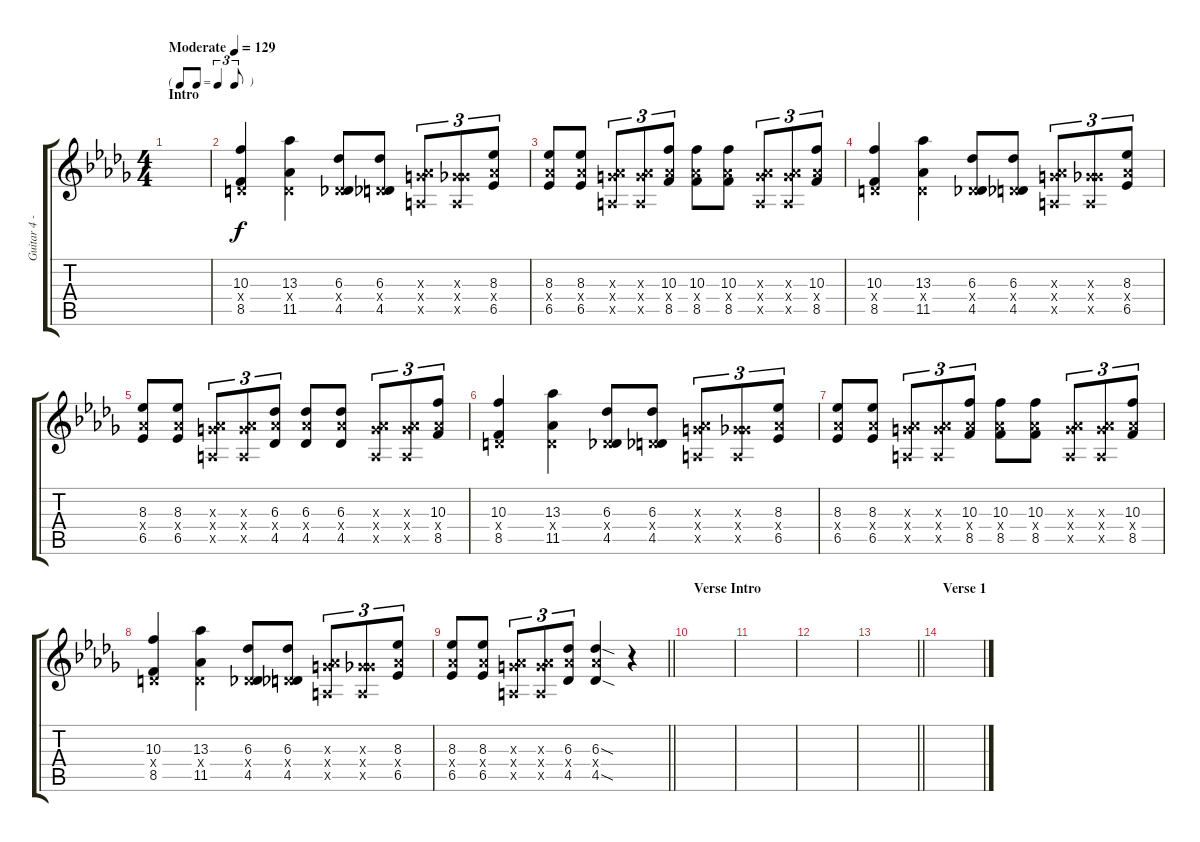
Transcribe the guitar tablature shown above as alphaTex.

\track ("Guitar 4 - Lead 2" "Guitar 4 -") {instrument overdrivenguitar}
\staff {score tabs}
\tuning (E4 B3 G3 D3 A2 E2) {hide}
\ts (4 4)
\tf triplet8th
\section ("" "Intro")
\tempo (129 "Moderate")
\clef g2
\ks db
|
(10.3 0.4{x} 8.5).4 (13.3 0.4{x} 11.5).4 (6.3 0.4{x} 4.5).8 (6.3 0.4{x} 4.5).8 (0.3{x} 6.4{x} 0.5{x}).8{tu (3 2)} (0.3{x} 4.4{x} 0.5{x}).8{tu (3 2)} (8.3 6.4{x} 6.5).8{tu (3 2)} |
(8.3 6.4{x} 6.5).8 (8.3 6.4{x} 6.5).8 (0.3{x} 6.4{x} 0.5{x}).8{tu (3 2)} (0.3{x} 6.4{x} 0.5{x}).8{tu (3 2)} (10.3 6.4{x} 8.5).8{tu (3 2)} (10.3 6.4{x} 8.5).8 (10.3 6.4{x} 8.5).8 (0.3{x} 6.4{x} 0.5{x}).8{tu (3 2)} (0.3{x} 6.4{x} 0.5{x}).8{tu (3 2)} (10.3 6.4{x} 8.5).8{tu (3 2)} |
(10.3 0.4{x} 8.5).4 (13.3 0.4{x} 11.5).4 (6.3 0.4{x} 4.5).8 (6.3 0.4{x} 4.5).8 (0.3{x} 6.4{x} 0.5{x}).8{tu (3 2)} (0.3{x} 4.4{x} 0.5{x}).8{tu (3 2)} (8.3 6.4{x} 6.5).8{tu (3 2)} |
(8.3 6.4{x} 6.5).8 (8.3 6.4{x} 6.5).8 (0.3{x} 6.4{x} 0.5{x}).8{tu (3 2)} (0.3{x} 6.4{x} 0.5{x}).8{tu (3 2)} (6.3 6.4{x} 4.5).8{tu (3 2)} (6.3 6.4{x} 4.5).8 (6.3 6.4{x} 4.5).8 (0.3{x} 6.4{x} 0.5{x}).8{tu (3 2)} (0.3{x} 6.4{x} 0.5{x}).8{tu (3 2)} (10.3 6.4{x} 8.5).8{tu (3 2)} |
(10.3 0.4{x} 8.5).4 (13.3 0.4{x} 11.5).4 (6.3 0.4{x} 4.5).8 (6.3 0.4{x} 4.5).8 (0.3{x} 6.4{x} 0.5{x}).8{tu (3 2)} (0.3{x} 4.4{x} 0.5{x}).8{tu (3 2)} (8.3 6.4{x} 6.5).8{tu (3 2)} |
(8.3 6.4{x} 6.5).8 (8.3 6.4{x} 6.5).8 (0.3{x} 6.4{x} 0.5{x}).8{tu (3 2)} (0.3{x} 6.4{x} 0.5{x}).8{tu (3 2)} (10.3 6.4{x} 8.5).8{tu (3 2)} (10.3 6.4{x} 8.5).8 (10.3 6.4{x} 8.5).8 (0.3{x} 6.4{x} 0.5{x}).8{tu (3 2)} (0.3{x} 6.4{x} 0.5{x}).8{tu (3 2)} (10.3 6.4{x} 8.5).8{tu (3 2)} |
(10.3 0.4{x} 8.5).4 (13.3 0.4{x} 11.5).4 (6.3 0.4{x} 4.5).8 (6.3 0.4{x} 4.5).8 (0.3{x} 6.4{x} 0.5{x}).8{tu (3 2)} (0.3{x} 4.4{x} 0.5{x}).8{tu (3 2)} (8.3 6.4{x} 6.5).8{tu (3 2)} |
\barLineRight lightlight
(8.3 6.4{x} 6.5).8 (8.3 6.4{x} 6.5).8 (0.3{x} 6.4{x} 0.5{x}).8{tu (3 2)} (0.3{x} 6.4{x} 0.5{x}).8{tu (3 2)} (6.3 6.4{x} 4.5).8{tu (3 2)} (6.3{sod} 6.4{x} 4.5{sod}).4 r.4 |
\section ("" "Verse Intro")
|
|
|
\barLineRight lightlight
|
\section ("" "Verse 1")
